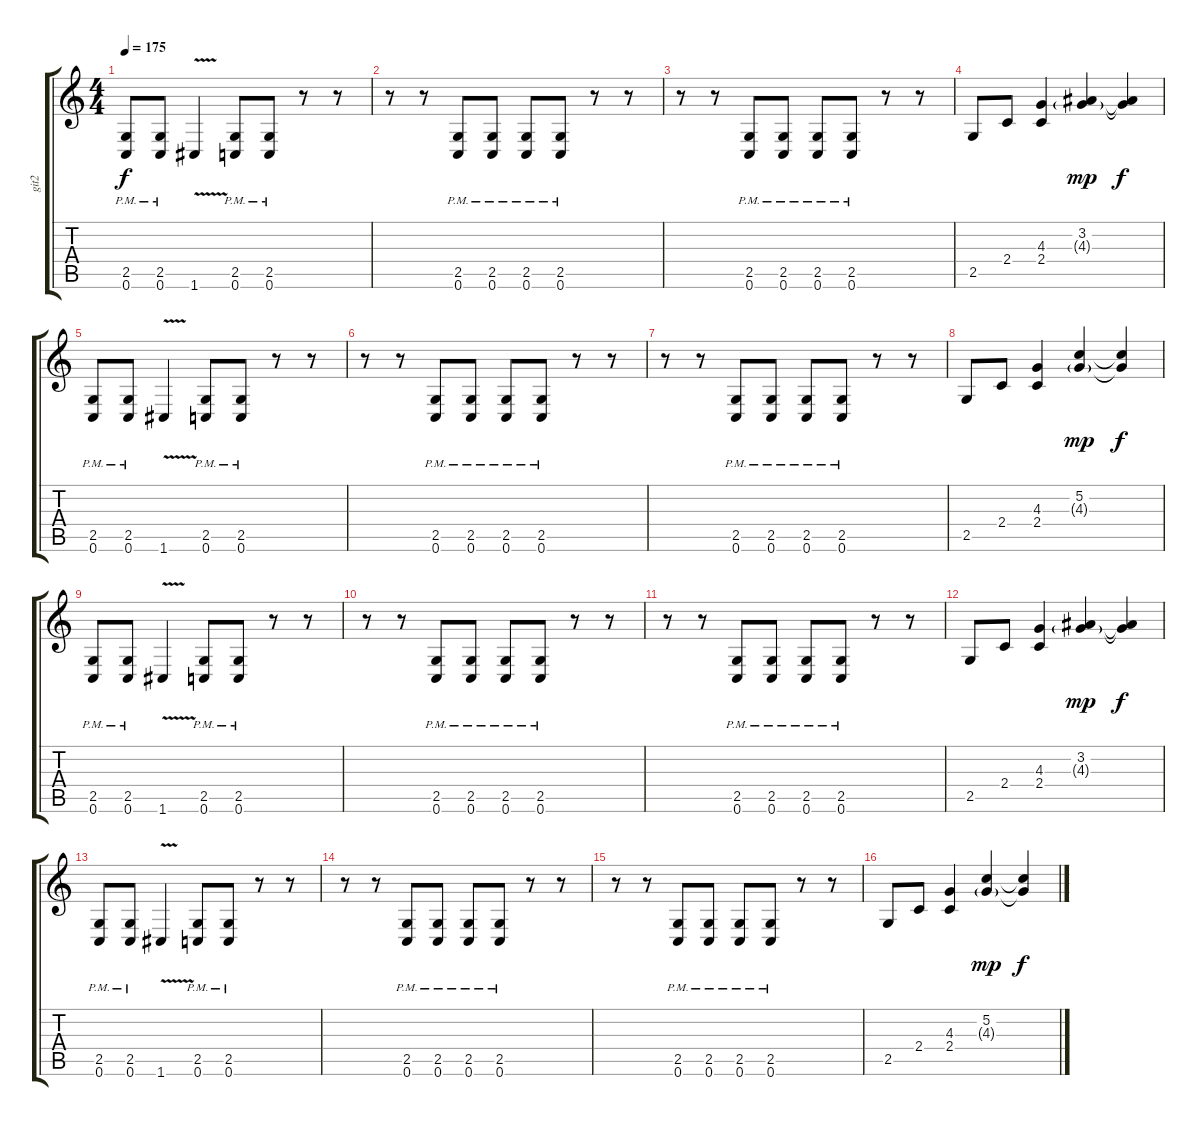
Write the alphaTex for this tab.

\track ("git2" "git2") {instrument distortionguitar}
\staff {score tabs}
\tuning (C4 G3 Eb3 Bb2 F2 C2) {hide}
\ts (4 4)
\tempo 175
\clef g2
\ks c
(2.5{pm} 0.6{pm}).8{dy f} (2.5{pm} 0.6{pm}).8 1.6{v}.4 (2.5{pm} 0.6{pm}).8 (2.5{pm} 0.6{pm}).8 r.8 r.8 |
r.8 r.8 (2.5{pm} 0.6{pm}).8 (2.5{pm} 0.6{pm}).8 (2.5{pm} 0.6{pm}).8 (2.5{pm} 0.6{pm}).8 r.8 r.8 |
r.8 r.8 (2.5{pm} 0.6{pm}).8 (2.5{pm} 0.6{pm}).8 (2.5{pm} 0.6{pm}).8 (2.5{pm} 0.6{pm}).8 r.8 r.8 |
2.5.8 2.4.8 (4.3 2.4).4 (3.2 4.3{g}).4{dy mp} (3.2{t} 4.3{t}).4{dy f} |
(2.5{pm} 0.6{pm}).8 (2.5{pm} 0.6{pm}).8 1.6{v}.4 (2.5{pm} 0.6{pm}).8 (2.5{pm} 0.6{pm}).8 r.8 r.8 |
r.8 r.8 (2.5{pm} 0.6{pm}).8 (2.5{pm} 0.6{pm}).8 (2.5{pm} 0.6{pm}).8 (2.5{pm} 0.6{pm}).8 r.8 r.8 |
r.8 r.8 (2.5{pm} 0.6{pm}).8 (2.5{pm} 0.6{pm}).8 (2.5{pm} 0.6{pm}).8 (2.5{pm} 0.6{pm}).8 r.8 r.8 |
2.5.8 2.4.8 (4.3 2.4).4 (5.2 4.3{g}).4{dy mp} (5.2{t} 4.3{t}).4{dy f} |
(2.5{pm} 0.6{pm}).8{instrument distortionguitar} (2.5{pm} 0.6{pm}).8 1.6{v}.4 (2.5{pm} 0.6{pm}).8 (2.5{pm} 0.6{pm}).8 r.8 r.8 |
r.8 r.8 (2.5{pm} 0.6{pm}).8 (2.5{pm} 0.6{pm}).8 (2.5{pm} 0.6{pm}).8 (2.5{pm} 0.6{pm}).8 r.8 r.8 |
r.8 r.8 (2.5{pm} 0.6{pm}).8 (2.5{pm} 0.6{pm}).8 (2.5{pm} 0.6{pm}).8 (2.5{pm} 0.6{pm}).8 r.8 r.8 |
2.5.8 2.4.8 (4.3 2.4).4 (3.2 4.3{g}).4{dy mp} (3.2{t} 4.3{t}).4{dy f} |
(2.5{pm} 0.6{pm}).8 (2.5{pm} 0.6{pm}).8 1.6{v}.4 (2.5{pm} 0.6{pm}).8 (2.5{pm} 0.6{pm}).8 r.8 r.8 |
r.8 r.8 (2.5{pm} 0.6{pm}).8 (2.5{pm} 0.6{pm}).8 (2.5{pm} 0.6{pm}).8 (2.5{pm} 0.6{pm}).8 r.8 r.8 |
r.8 r.8 (2.5{pm} 0.6{pm}).8 (2.5{pm} 0.6{pm}).8 (2.5{pm} 0.6{pm}).8 (2.5{pm} 0.6{pm}).8 r.8 r.8 |
2.5.8 2.4.8 (4.3 2.4).4 (5.2 4.3{g}).4{dy mp} (5.2{t} 4.3{t}).4{dy f}
